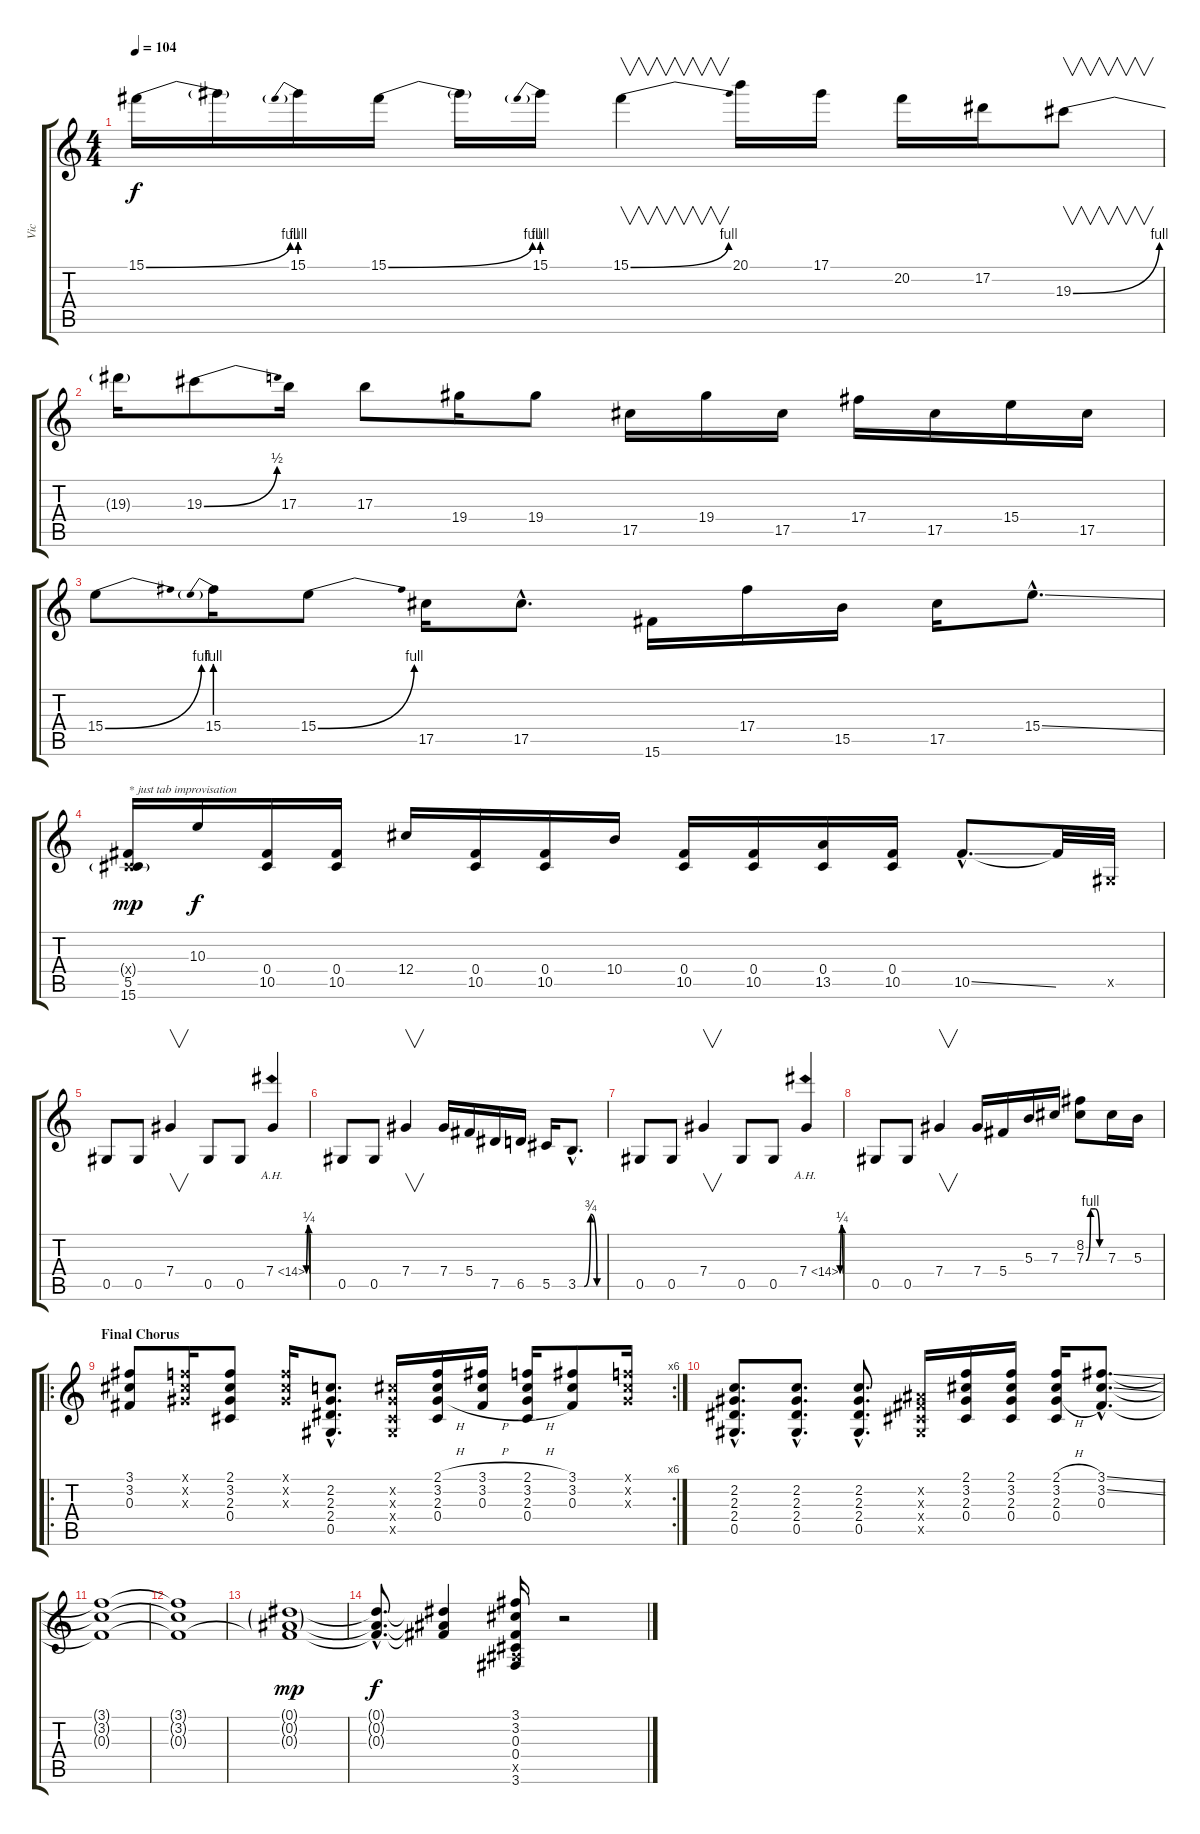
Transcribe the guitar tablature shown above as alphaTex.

\track ("Vic" "Vic") {instrument distortionguitar}
\staff {score tabs}
\tuning (Eb4 Bb3 Gb3 Db3 Ab2 Eb2) {hide}
\ts (4 4)
\tempo 104
\clef g2
\ks c
15.1{be (bend 0 0 60 4)}.16{dy f} 15.1{t}.16 15.1{be (prebend 0 4 60 4)}.16 15.1{be (bend 0 0 60 4)}.16 15.1{t}.16 15.1{be (prebend 0 4 60 4)}.16 15.1{be (bend 0 0 60 4)}.4{v} 20.1.16 17.1.16 20.2.16 17.2.16 19.3{be (bend 0 0 60 4)}.8{v} |
19.3{t}.16 19.3{be (bend 0 0 60 2)}.8 17.3.16 17.3.8 19.4.16 19.4.8 17.5.16 19.4.16 17.5.16 17.4.16 17.5.16 15.4.16 17.5.16 |
15.4{be (bend 0 0 60 4)}.8 15.4{be (prebend 0 4 60 4)}.16 15.4{be (bend 0 0 60 4)}.8 17.5.16 17.5{hac}.8{d} 15.6.16 17.4.16 15.5.16 17.5.16 15.4{ss hac}.8{d} |
(0.4{g x} 5.5 15.6).16{txt "* just tab improvisation" dy mp} 10.3.16{dy f} (0.4 10.5).16 (0.4 10.5).16 12.4.16 (0.4 10.5).16 (0.4 10.5).16 10.4.16 (0.4 10.5).16 (0.4 10.5).16 (0.4 13.5).16 (0.4 10.5).16 10.5{ss hac}.8{d} 10.5{t}.32 0.5{x}.32 |
0.5.8{volume 16} 0.5.8 7.4.4{v} 0.5.8 0.5.8 7.4{be (custom 0 0 15 1 30 1 45 0 60 0) ah 7}.4 |
0.5.8{volume 16} 0.5.8 7.4.4{v} 7.4.16 5.4.16 7.5.16 6.5.16 5.5.16 3.5{be (custom 0 0 10 0 15 0 30 3 45 0 60 0) hac}.8{d} |
0.5.8{volume 16} 0.5.8 7.4.4{v} 0.5.8 0.5.8 7.4{be (custom 0 0 15 1 30 1 45 0 60 0) ah 7}.4 |
0.5.8{volume 16} 0.5.8 7.4.4{v} 7.4.16 5.4.16 5.3.16 7.3.16 (8.2 7.3{be (custom 0 0 15 4 30 4 45 0 60 0)}).8 7.3.16 5.3.16 |
\ro
\rc 6
\section ("" "Final Chorus")
(3.1 3.2 0.3).8{volume 14} (2.1{x} 3.2{x} 2.3{x}).16 (2.1 3.2 2.3 0.4).8 (2.1{x} 3.2{x} 2.3{x}).16 (2.2{hac} 2.3{hac} 2.4{hac} 0.5{hac}).8{d} (3.2{x} 2.3{x} 0.4{x} 0.5{x}).16 (2.1{h} 3.2 2.3{h} 0.4).16 (3.1{h} 3.2 0.3{h}).16 (2.1{h} 3.2 2.3{h} 0.4).16 (3.1 3.2 0.3).8 (2.1{x} 3.2{x} 2.3{x}).16 |
(2.2{hac} 2.3{hac} 2.4{hac} 0.5{hac}).8{d} (2.2{hac} 2.3{hac} 2.4{hac} 0.5{hac}).8{d} (2.2{hac} 2.3{hac} 2.4{hac} 0.5{hac}).8{d} (0.2{x} 0.3{x} 0.4{x} 0.5{x}).16 (2.1 3.2 2.3 0.4).16 (2.1 3.2 2.3 0.4).16 (2.1{h} 3.2 2.3{h} 0.4).16 (3.1{ss hac} 3.2{ss hac} 0.3{hac}).8{d volume 7} |
(3.1{t} 3.2{t} 0.3{t}).1 |
(3.1{t} 3.2{t} 0.3{t}).1 |
(0.1{g} 0.2{g} 0.3{t}).1{dy mp volume 3} |
(0.1{hac t} 0.2{hac t} 0.3{hac t}).8{d dy f} (0.1{t} 0.2{t} 0.3{t}).4 (3.1 3.2 0.3 0.4 2.5{x} 3.6).16{volume 3} r.2
